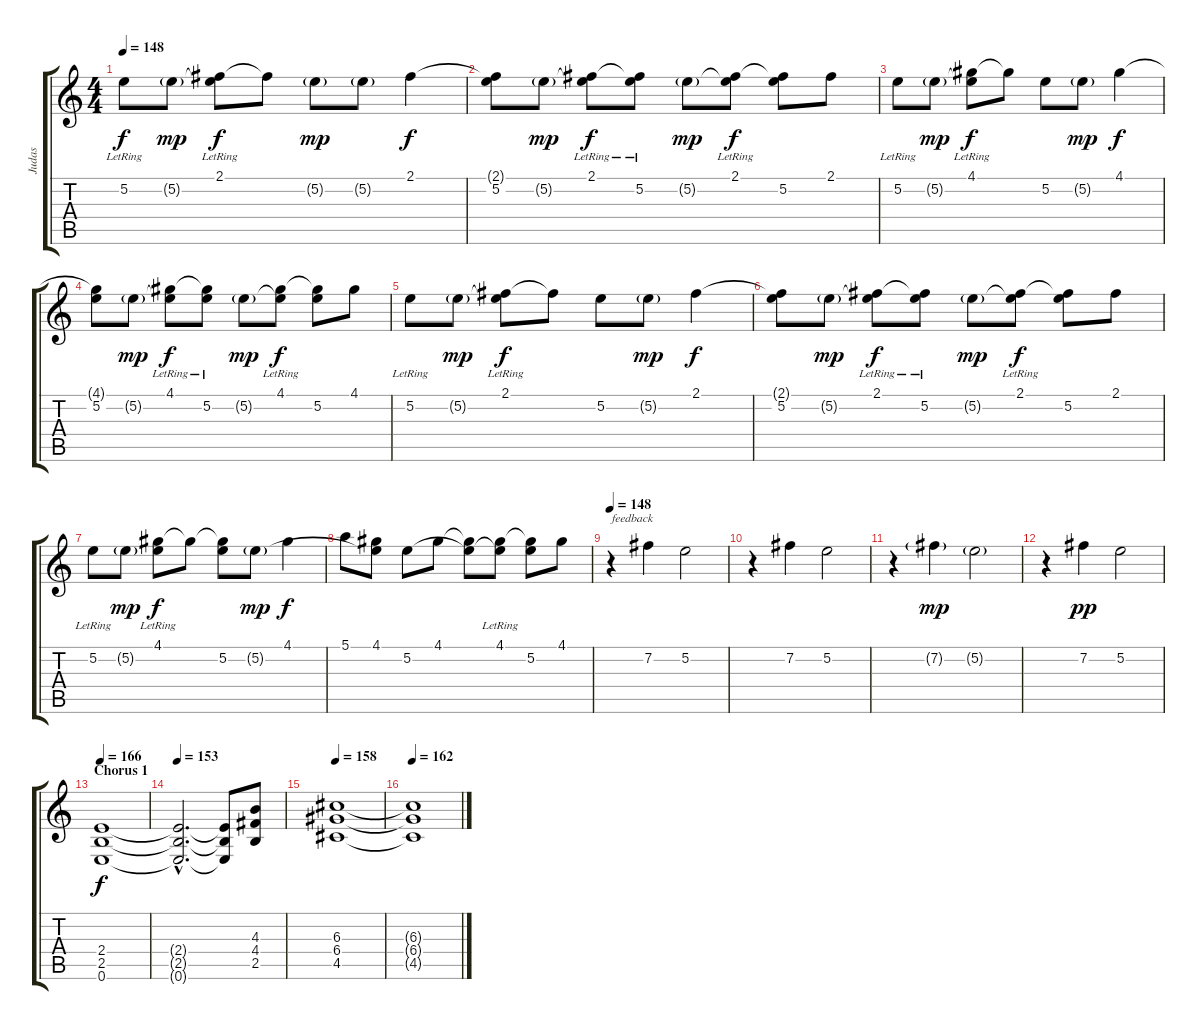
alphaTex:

\track ("Judas" "Judas") {instrument electricguitarjazz}
\staff {score tabs}
\tuning (E4 B3 G3 D3 A2 E2) {hide}
\ts (4 4)
\tempo 148
\clef g2
\ks c
5.2{lr}.8{dy f} 5.2{g}.8{dy mp} (2.1{lr} 5.2{t}).8{dy f} 2.1{t}.8 5.2{g}.8{dy mp} 5.2{g}.8 2.1.4{dy f} |
(2.1{t} 5.2).8 5.2{g}.8{dy mp} (2.1{lr} 5.2{t}).8{dy f} (2.1{t} 5.2{lr}).8 5.2{g}.8{dy mp} (2.1{lr} 5.2{t}).8{dy f} (2.1{t} 5.2).8 2.1.8 |
5.2{lr}.8 5.2{g}.8{dy mp} (4.1{lr} 5.2{t}).8{dy f} 4.1{t}.8 5.2.8 5.2{g}.8{dy mp} 4.1.4{dy f} |
(4.1{t} 5.2).8 5.2{g}.8{dy mp} (4.1{lr} 5.2{t}).8{dy f} (4.1{t} 5.2{lr}).8 5.2{g}.8{dy mp} (4.1{lr} 5.2{t}).8{dy f} (4.1{t} 5.2).8 4.1.8 |
5.2{lr}.8 5.2{g}.8{dy mp} (2.1{lr} 5.2{t}).8{dy f} 2.1{t}.8 5.2.8 5.2{g}.8{dy mp} 2.1.4{dy f} |
(2.1{t} 5.2).8 5.2{g}.8{dy mp} (2.1{lr} 5.2{t}).8{dy f} (2.1{t} 5.2{lr}).8 5.2{g}.8{dy mp} (2.1{lr} 5.2{t}).8{dy f} (2.1{t} 5.2).8 2.1.8 |
5.2{lr}.8 5.2{g}.8{dy mp} (4.1{lr} 5.2{t}).8{dy f} 4.1{t}.8 (4.1{t} 5.2).8 5.2{g}.8{dy mp} 4.1.4{dy f} |
5.1.8 (4.1 5.2{t}).8 5.2.8 4.1.8 (4.1{t} 5.2{t}).8 (4.1{lr} 5.2{t}).8 (4.1{t} 5.2).8 4.1.8 |
\tempo 147
\tempo 148
r.4{txt "feedback" instrument electricguitarjazz} 7.2.4 5.2.2 |
r.4 7.2.4 5.2.2 |
r.4 7.2{g}.4{dy mp} 5.2{g}.2 |
r.4 7.2.4{dy pp} 5.2.2 |
\section ("" "Chorus 1")
\tempo 164
\tempo 166
(2.4 2.5 0.6).1{dy f instrument distortionguitar} |
\tempo 153
(2.4{hac t} 2.5{hac t} 0.6{hac t}).2{d} (2.4{t} 2.5{t} 0.6{t}).8 (4.3 4.4 2.5).8 |
\tempo 158
(6.3 6.4 4.5).1 |
\tempo 162
(6.3{t} 6.4{t} 4.5{t}).1
